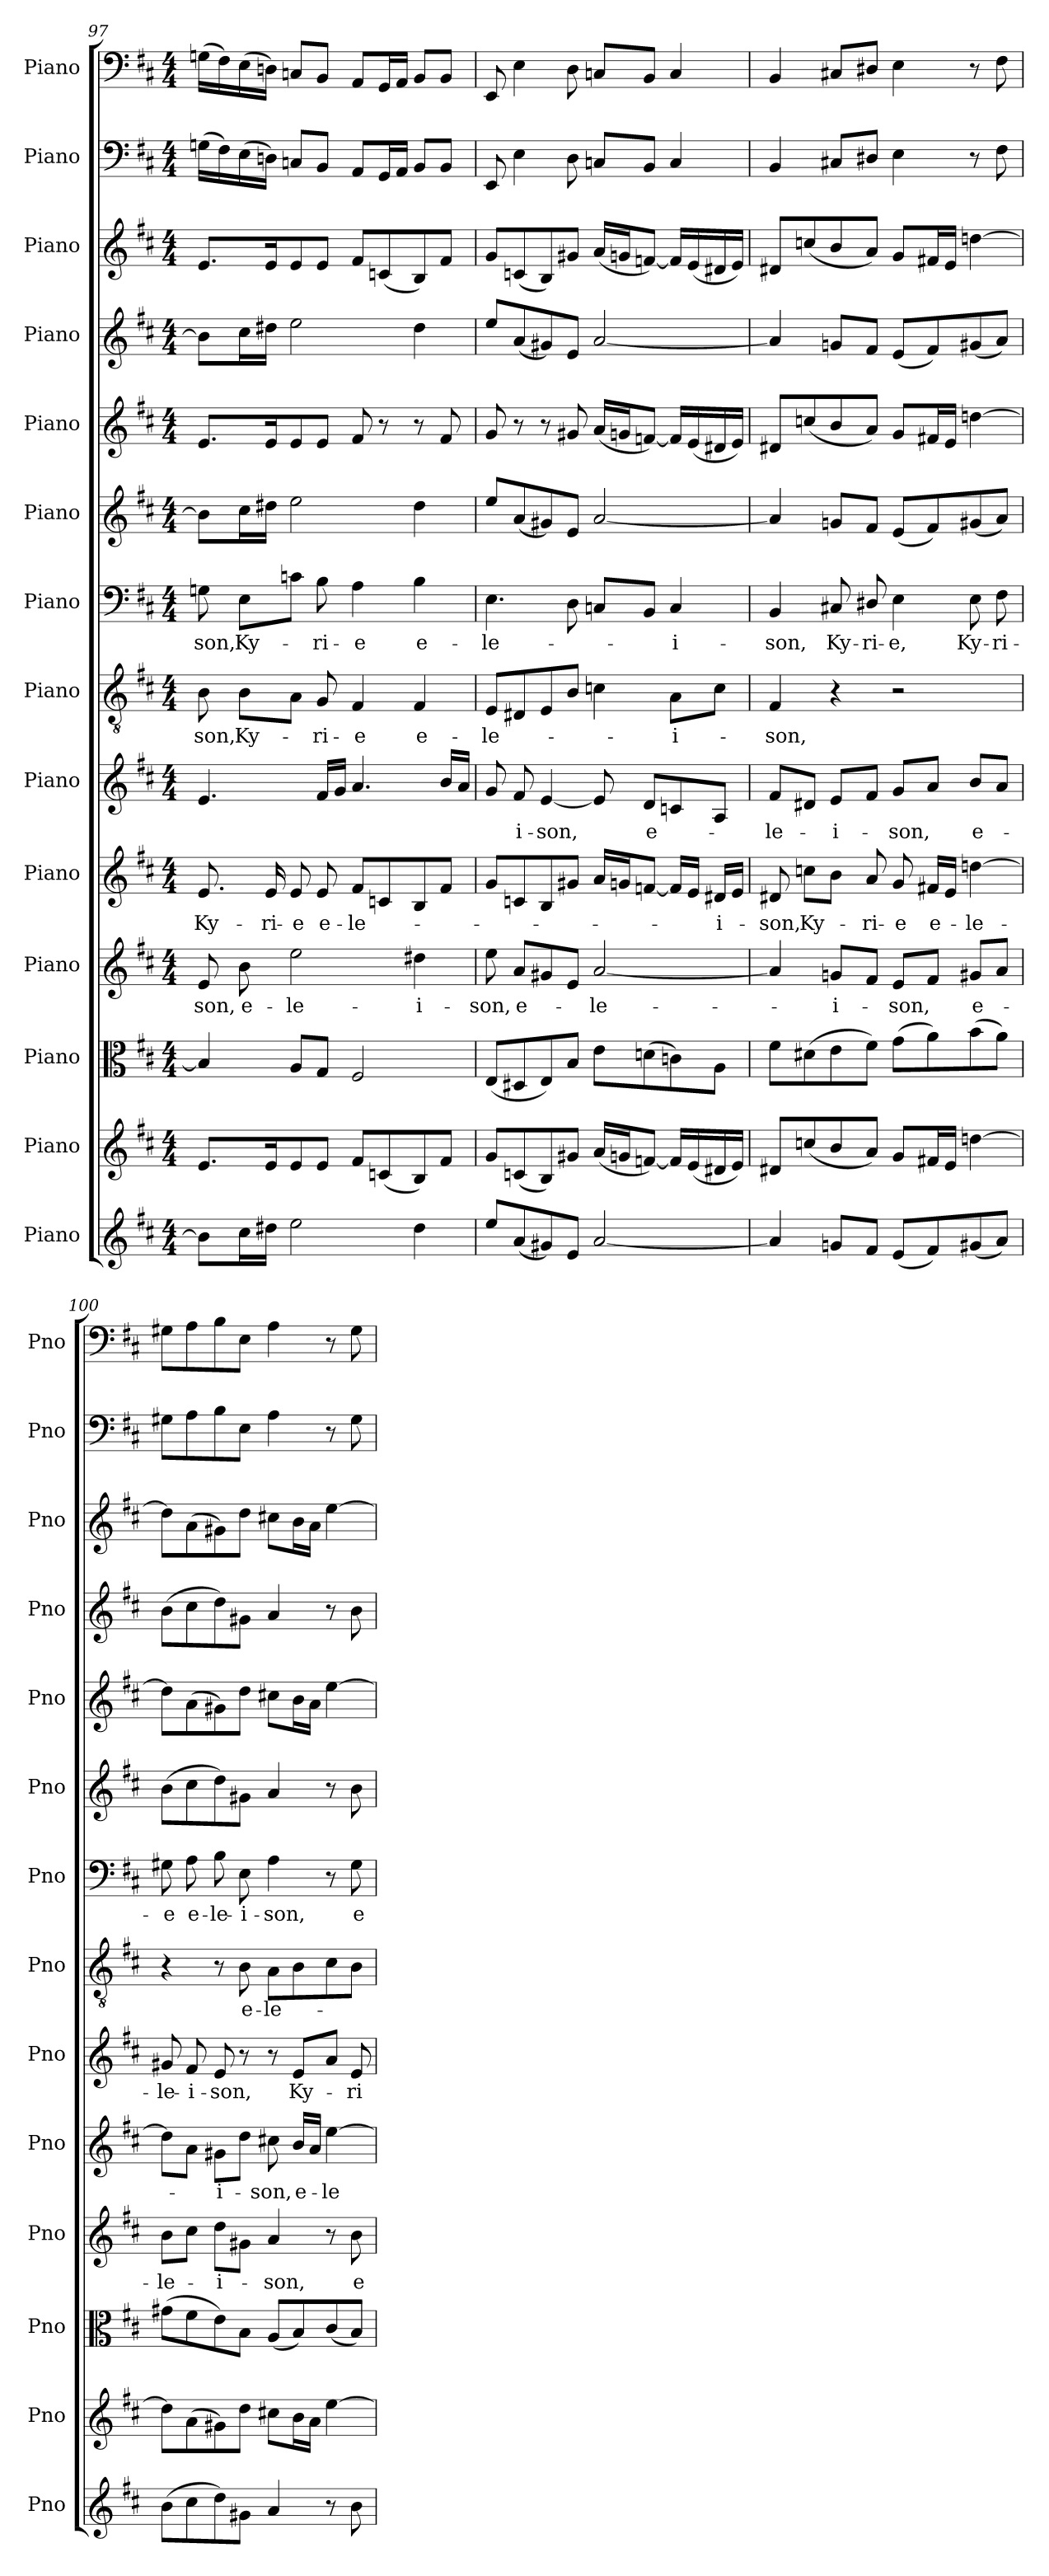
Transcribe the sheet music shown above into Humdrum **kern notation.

**kern	**kern	**kern	**kern	**text	**kern	**text	**kern	**text	**kern	**text	**kern	**text	**kern	**kern	**kern	**kern	**kern	**kern
*part14	*part13	*part12	*part11	*part11	*part10	*part10	*part9	*part9	*part8	*part8	*part7	*part7	*part6	*part5	*part4	*part3	*part2	*part1
*staff14	*staff13	*staff12	*staff11	*staff11	*staff10	*staff10	*staff9	*staff9	*staff8	*staff8	*staff7	*staff7	*staff6	*staff5	*staff4	*staff3	*staff2	*staff1
*I"Piano	*I"Piano	*I"Piano	*I"Piano	*	*I"Piano	*	*I"Piano	*	*I"Piano	*	*I"Piano	*	*I"Piano	*I"Piano	*I"Piano	*I"Piano	*I"Piano	*I"Piano
*I'Pno	*I'Pno	*I'Pno	*I'Pno	*	*I'Pno	*	*I'Pno	*	*I'Pno	*	*I'Pno	*	*I'Pno	*I'Pno	*I'Pno	*I'Pno	*I'Pno	*I'Pno
*clefG2	*clefG2	*clefC3	*clefG2	*	*clefG2	*	*clefG2	*	*clefGv2	*	*clefF4	*	*clefG2	*clefG2	*clefG2	*clefG2	*clefF4	*clefF4
*k[f#c#]	*k[f#c#]	*k[f#c#]	*k[f#c#]	*	*k[f#c#]	*	*k[f#c#]	*	*k[f#c#]	*	*k[f#c#]	*	*k[f#c#]	*k[f#c#]	*k[f#c#]	*k[f#c#]	*k[f#c#]	*k[f#c#]
*b:	*b:	*b:	*b:	*	*b:	*	*b:	*	*b:	*	*b:	*	*b:	*b:	*b:	*b:	*b:	*b:
*M4/4	*M4/4	*M4/4	*M4/4	*	*M4/4	*	*M4/4	*	*M4/4	*	*M4/4	*	*M4/4	*M4/4	*M4/4	*M4/4	*M4/4	*M4/4
=97	=97	=97	=97	=97	=97	=97	=97	=97	=97	=97	=97	=97	=97	=97	=97	=97	=97	=97
8b\L]	8.e/L	4B/]	8e/	-son,	8.e/	Ky-	4.e/	.	8B\	-son,	8Gn\	-son,	8b\L]	8.e/L	8b\L]	8.e/L	(>16Gn\LL	(>16Gn\LL
.	.	.	.	.	.	.	.	.	.	.	.	.	.	.	.	.	16F#\)	16F#\)
16cc#\L	.	.	8b\	e-	.	.	.	.	8B\L	Ky-	8E\L	Ky-	16cc#\L	.	16cc#\L	.	(>16E\	(>16E\
16dd#X\JJ	16e/K	.	.	.	16e/	-ri-	.	.	.	.	.	.	16dd#X\JJ	16e/K	16dd#X\JJ	16e/K	16Dn\JJ)	16Dn\JJ)
2ee\	8e/	8A/L	2ee\	-le-	8e/	-e	.	.	8A\J	.	8cn\J	.	2ee\	8e/	2ee\	8e/	8Cn/L	8Cn/L
.	8e/J	8G/J	.	.	8e/	e-	16f#/LL	.	8G/	-ri-	8B\	-ri-	.	8e/J	.	8e/J	8BB/J	8BB/J
.	.	.	.	.	.	.	16g/JJ	.	.	.	.	.	.	.	.	.	.	.
.	8f#/L	2F#/	.	.	8f#/L	-le-	4.a/	.	4F#/	-e	4A\	-e	.	8f#/	.	8f#/L	8AA/L	8AA/L
.	(<8cn/	.	.	.	8cn/	.	.	.	.	.	.	.	.	8r	.	(<8cn/	16GG/L	16GG/L
.	.	.	.	.	.	.	.	.	.	.	.	.	.	.	.	.	16AA/JJ	16AA/JJ
4dd#\	8B/)	.	4dd#X\	-i-	8B/	.	.	.	4F#/	e-	4B\	e-	4dd#\	8r	4dd#\	8B/)	8BB/L	8BB/L
.	8f#/J	.	.	.	8f#/J	.	16b/LL	.	.	.	.	.	.	8f#/	.	8f#/J	8BB/J	8BB/J
.	.	.	.	.	.	.	16a/JJ	.	.	.	.	.	.	.	.	.	.	.
=98	=98	=98	=98	=98	=98	=98	=98	=98	=98	=98	=98	=98	=98	=98	=98	=98	=98	=98
8ee/L	8g/L	(<8E/L	8ee\	-son,	8g/L	.	8g/	.	8E/L	-le-	4.E\	-le-	8ee/L	8g/	8ee/L	8g/L	8EE/	8EE/
(<8a/	(<8cn/	8D#X/	8a/L	e-	8cn/	.	8f#/	-i-	8D#X/	.	.	.	(<8a/	8r	(<8a/	(<8cn/	4E\	4E\
8g#X/)	8B/)	8E/)	8g#X/	.	8B/	.	[4e/	-son,	8E/	.	.	.	8g#X/)	8r	8g#X/)	8B/)	.	.
8e/J	8g#X/J	8B/J	8e/J	.	8g#X/J	.	.	.	8B/J	.	8D\	.	8e/J	8g#X/	8e/J	8g#X/J	8D\	8D\
[2a/	(<16a/LL	8e\L	[2a/	-le-	16a/LL	.	8e/]	.	4cn\	.	8Cn/L	.	[2a/	(<16a/LL	[2a/	(<16a/LL	8Cn/L	8Cn/L
.	16gn/J	.	.	.	16gn/J	.	.	.	.	.	.	.	.	16gn/J	.	16gn/J	.	.
.	[8fn/J)	(>8dn\	.	.	[8fn/J	.	8d/L	e-	.	.	8BB/J	.	.	[8fn/J)	.	[8fn/J)	8BB/J	8BB/J
.	16f/LL]	8cn\)	.	.	16f/LL]	.	8cn/	.	8A\L	-i-	4C/	-i-	.	16f/LL]	.	16f/LL]	4C/	4C/
.	(<16e/	.	.	.	16e/JJ	.	.	.	.	.	.	.	.	(<16e/	.	(<16e/	.	.
.	16d#X/	8A\J	.	.	16d#X/LL	-i-	8A/J	.	8c\J	.	.	.	.	16d#X/	.	16d#X/	.	.
.	16e/JJ)	.	.	.	16e/JJ	.	.	.	.	.	.	.	.	16e/JJ)	.	16e/JJ)	.	.
=99	=99	=99	=99	=99	=99	=99	=99	=99	=99	=99	=99	=99	=99	=99	=99	=99	=99	=99
4a/]	8d#X/L	8f#\L	4a/]	.	8d#X/	-son,	8f#/L	-le-	4F#/	-son,	4BB/	-son,	4a/]	8d#X/L	4a/]	8d#X/L	4BB/	4BB/
.	(<8ccn/	(>8d#X\	.	.	8ccn\L	Ky-	8d#X/J	.	.	.	.	.	.	(<8ccn/	.	(<8ccn/	.	.
8gn/L	8b/	8e\	8gn/L	-i-	8b\J	.	8e/L	-i-	4r	.	8C#X/	Ky-	8gn/L	8b/	8gn/L	8b/	8C#X/L	8C#X/L
8f#/J	8a/J)	8f#\J)	8f#/J	.	8a/	-ri-	8f#/J	.	.	.	8D#X/	-ri-	8f#/J	8a/J)	8f#/J	8a/J)	8D#X/J	8D#X/J
(<8e/L	8g/L	(>8g\L	8e/L	-son,	8g/	-e	8g/L	-son,	2r	.	4E\	-e,	(<8e/L	8g/L	(<8e/L	8g/L	4E\	4E\
8f#/)	16f#X/L	8a\)	8f#/J	.	16f#X/LL	e-	8a/J	.	.	.	.	.	8f#/)	16f#X/L	8f#/)	16f#X/L	.	.
.	16e/JJ	.	.	.	16e/JJ	.	.	.	.	.	.	.	.	16e/JJ	.	16e/JJ	.	.
(<8g#X/	[4ddn\	(>8b\	8g#X/L	e-	[4ddn\	-le-	8b/L	e-	.	.	8E\	Ky-	(<8g#X/	[4ddn\	(<8g#X/	[4ddn\	8r	8r
8a/J)	.	8a\J)	8a/J	.	.	.	8a/J	.	.	.	8F#\	-ri-	8a/J)	.	8a/J)	.	8F#\	8F#\
=100	=100	=100	=100	=100	=100	=100	=100	=100	=100	=100	=100	=100	=100	=100	=100	=100	=100	=100
(>8b\L	8dd\L]	(>8g#X\L	8b\L	-le-	8dd\L]	.	8g#X/	-le-	4r	.	8G#X\	-e	(>8b\L	8dd\L]	(>8b\L	8dd\L]	8G#X\L	8G#X\L
8cc#\	(>8a\	8f#\	8cc#\J	.	8a\J	.	8f#/	-i-	.	.	8A\	e-	8cc#\	(>8a\	8cc#\	(>8a\	8A\	8A\
8dd\)	8g#X\)	8e\)	8dd\L	-i-	8g#X\L	-i-	8e/	-son,	8r	.	8B\	-le-	8dd\)	8g#X\)	8dd\)	8g#X\)	8B\	8B\
8g#X\J	8dd\J	8B\J	8g#X\J	.	8dd\J	.	8r	.	8B\	e-	8E\	-i-	8g#X\J	8dd\J	8g#X\J	8dd\J	8E\J	8E\J
4a/	8cc#X\L	(<8A/L	4a/	-son,	8cc#X\	-son,	8r	.	8A\L	-le-	4A\	-son,	4a/	8cc#X\L	4a/	8cc#X\L	4A\	4A\
.	16b\L	8B/)	.	.	16b/LL	e-	8e/L	Ky-	8B\	.	.	.	.	16b\L	.	16b\L	.	.
.	16a\JJ	.	.	.	16a/JJ	.	.	.	.	.	.	.	.	16a\JJ	.	16a\JJ	.	.
8r	[4ee\	(<8c#/	8r	.	[4ee\	-le-	8a/J	.	8c#\	.	8r	.	8r	[4ee\	8r	[4ee\	8r	8r
8b\	.	8B/J)	8b\	e-	.	.	8e/	-ri-	8B\J	.	8G#\	e-	8b\	.	8b\	.	8G#\	8G#\
=	=	=	=	=	=	=	=	=	=	=	=	=	=	=	=	=	=	=
*-	*-	*-	*-	*-	*-	*-	*-	*-	*-	*-	*-	*-	*-	*-	*-	*-	*-	*-
